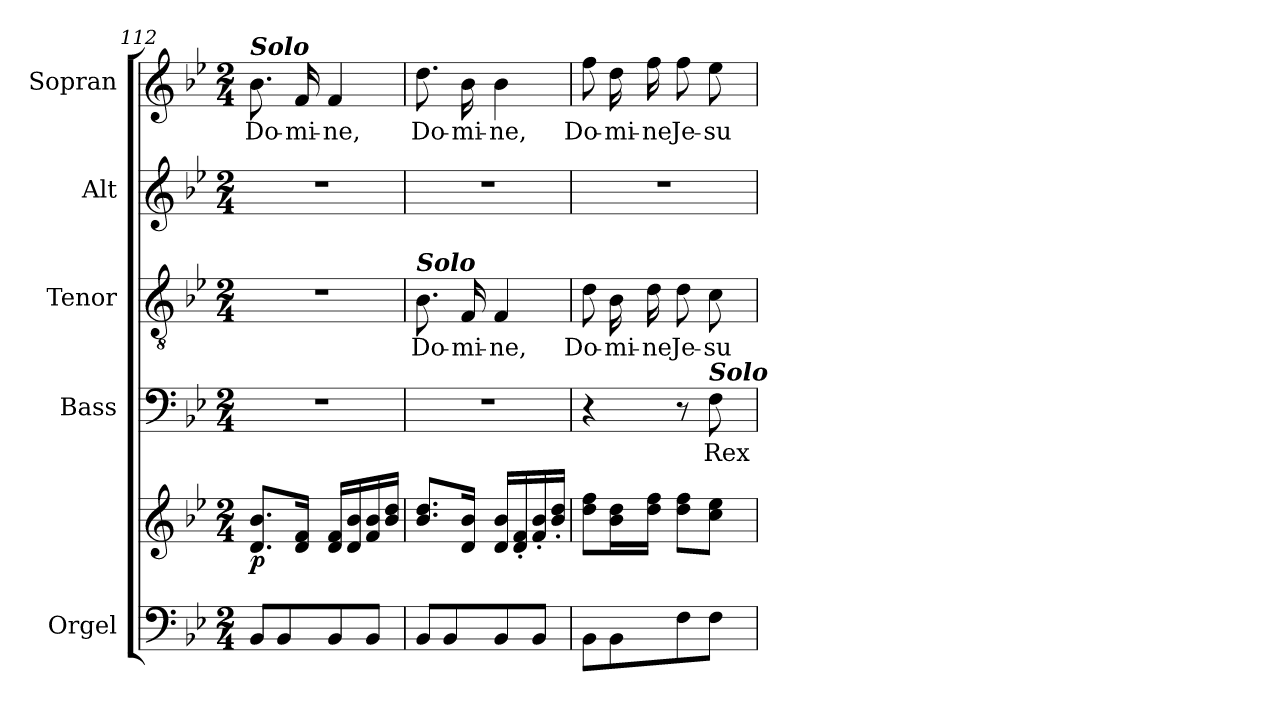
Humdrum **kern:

**kern	**kern	**dynam	**kern	**text	**kern	**text	**kern	**kern	**text
*part5	*part5	*part5	*part4	*part4	*part3	*part3	*part2	*part1	*part1
*staff6	*staff5	*staff5/6	*staff4	*staff4	*staff3	*staff3	*staff2	*staff1	*staff1
*I"Orgel	*	*	*I"Bass	*	*I"Tenor	*	*I"Alt	*I"Sopran	*
*I'Org.	*	*	*I'B.	*	*I'T.	*	*I'A.	*I'S.	*
*clefF4	*clefG2	*	*clefF4	*	*clefGv2	*	*clefG2	*clefG2	*
*k[b-e-]	*k[b-e-]	*	*k[b-e-]	*	*k[b-e-]	*	*k[b-e-]	*k[b-e-]	*
*B-:	*B-:	*	*B-:	*	*B-:	*	*B-:	*B-:	*
*M2/4	*M2/4	*	*M2/4	*	*M2/4	*	*M2/4	*M2/4	*
=112	=112	=112	=112	=112	=112	=112	=112	=112	=112
!	!	!	!	!	!	!	!	!LO:TX:a:Bi:t=Solo	!
!	!	!LO:DY:b	!	!	!	!	!	!	!LO:LY:b
8BB-/L	8.d/ 8.b-/L	p	2r	.	2r	.	2r	8.b-\	Do-
8BB-/	.	.	.	.	.	.	.	.	.
!	!	!	!	!	!	!	!	!	!LO:LY:b
.	16d/ 16f/Jk	.	.	.	.	.	.	16f/	-mi-
!	!	!	!	!	!	!	!	!	!LO:LY:b
8BB-/	16d/ 16f/LL	.	.	.	.	.	.	4f/	-ne,
.	16d/ 16b-/	.	.	.	.	.	.	.	.
8BB-/J	16f/ 16b-/	.	.	.	.	.	.	.	.
.	16b-/ 16dd/JJ	.	.	.	.	.	.	.	.
=113	=113	=113	=113	=113	=113	=113	=113	=113	=113
!	!	!	!	!	!LO:TX:a:Bi:t=Solo	!	!	!	!
!	!	!	!	!	!	!LO:LY:b	!	!	!LO:LY:b
8BB-/L	8.b-/ 8.dd/L	.	2r	.	8.B-\	Do-	2r	8.dd\	Do-
8BB-/	.	.	.	.	.	.	.	.	.
!	!	!	!	!	!	!LO:LY:b	!	!	!LO:LY:b
.	16d/ 16b-/Jk	.	.	.	16F/	-mi-	.	16b-\	-mi-
!	!	!	!	!	!	!LO:LY:b	!	!	!LO:LY:b
8BB-/	16d/ 16b-/LL	.	.	.	4F/	-ne,	.	4b-\	-ne,
.	16d/'< 16f/'<	.	.	.	.	.	.	.	.
8BB-/J	16f/'< 16b-/'<	.	.	.	.	.	.	.	.
.	16b-/'< 16dd/'<JJ	.	.	.	.	.	.	.	.
=114	=114	=114	=114	=114	=114	=114	=114	=114	=114
!	!	!	!	!	!	!LO:LY:b	!	!	!LO:LY:b
8BB-\L	8dd\ 8ff\L	.	4r	.	8d\	Do-	2r	8ff\	Do-
!	!	!	!	!	!	!LO:LY:b	!	!	!LO:LY:b
8BB-\	16b-\ 16dd\L	.	.	.	16B-\	-mi-	.	16dd\	-mi-
!	!	!	!	!	!	!LO:LY:b	!	!	!LO:LY:b
.	16dd\ 16ff\JJ	.	.	.	16d\	-ne	.	16ff\	-ne
!	!	!	!	!	!	!LO:LY:b	!	!	!LO:LY:b
8F\	8dd\ 8ff\L	.	8r	.	8d\	Je-	.	8ff\	Je-
!	!	!	!LO:TX:a:Bi:t=Solo	!	!	!	!	!	!
!	!	!	!	!LO:LY:b	!	!LO:LY:b	!	!	!LO:LY:b
8F\J	8cc\ 8ee-\J	.	8F\	Rex	8c\	-su	.	8ee-\	-su
=	=	=	=	=	=	=	=	=	=
*-	*-	*-	*-	*-	*-	*-	*-	*-	*-
